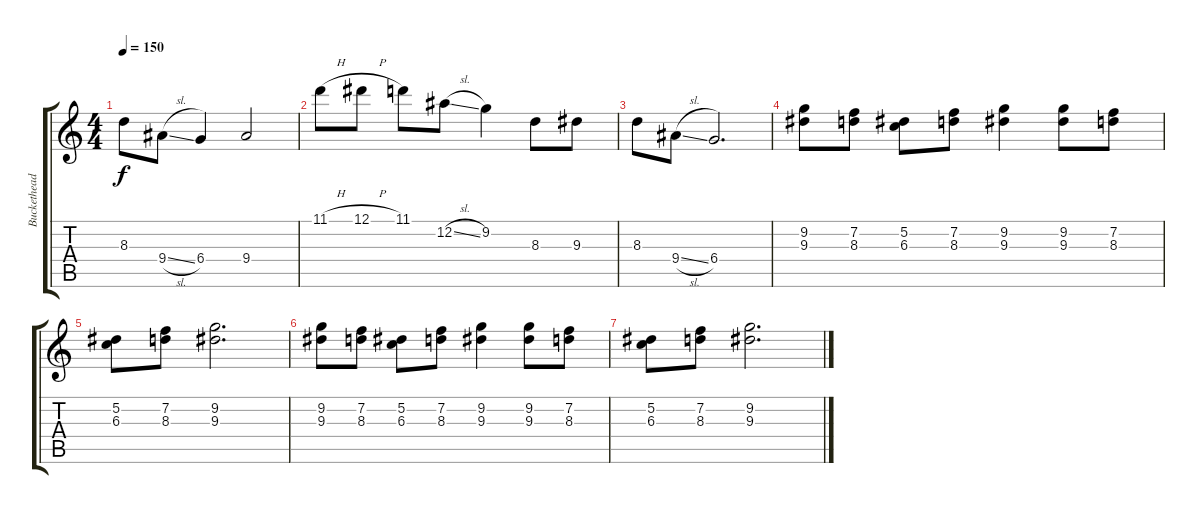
\track ("Buckethead" "Buckethead") {instrument distortionguitar}
\staff {score tabs}
\tuning (Eb4 Bb3 Gb3 Db3 Ab2 Eb2) {hide}
\ts (4 4)
\tempo 150
\clef g2
\ks c
8.3.8{dy f} 9.4{sl}.8 6.4.4 9.4.2 |
11.1{h}.8 12.1{h}.8 11.1.8 12.2{sl}.8 9.2.4 8.3.8 9.3.8 |
8.3.8 9.4{sl}.8 6.4.2{d} |
(9.2 9.3).8 (7.2 8.3).8 (5.2 6.3).8 (7.2 8.3).8 (9.2 9.3).4 (9.2 9.3).8 (7.2 8.3).8 |
(5.2 6.3).8 (7.2 8.3).8 (9.2 9.3).2{d} |
(9.2 9.3).8 (7.2 8.3).8 (5.2 6.3).8 (7.2 8.3).8 (9.2 9.3).4 (9.2 9.3).8 (7.2 8.3).8 |
(5.2 6.3).8 (7.2 8.3).8 (9.2 9.3).2{d}
